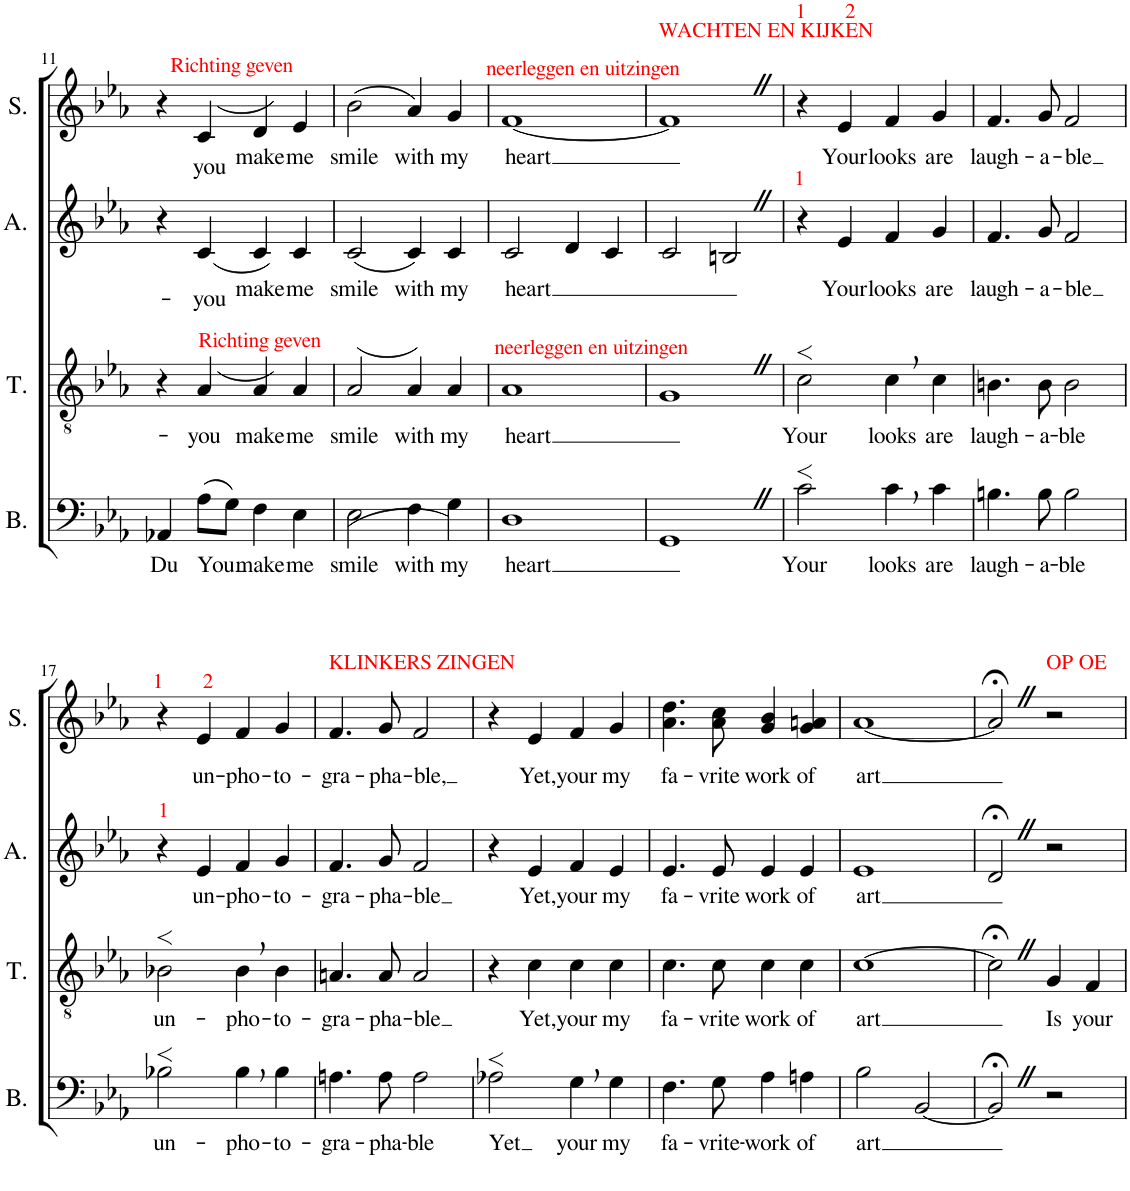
**kern	**text	**kern	**text	**kern	**text	**kern	**text
*part4	*part4	*part3	*part3	*part2	*part2	*part1	*part1
*staff4	*staff4	*staff3	*staff3	*staff2	*staff2	*staff1	*staff1
*I"Bass	*	*I"Tenor	*	*I"Alto	*	*I"Soprano	*
*I'B.	*	*I'T.	*	*I'A.	*	*I'S.	*
!!LO:PB:g=z
*clefF4	*	*clefGv2	*	*clefG2	*	*clefG2	*
*k[b-e-a-]	*	*k[b-e-a-]	*	*k[b-e-a-]	*	*k[b-e-a-]	*
*M4/4	*	*M4/4	*	*M4/4	*	*M4/4	*
=11	=11	=11	=11	=11	=11	=11	=11
!	!LO:LY:b	!	!	!	!	!	!
4AA-X/	Du	4r	.	4r	.	4r	.
!	!	!	!	!	!	!LO:TX:a:color=#FF0000:t=Richting geven	!
!	!	!LO:TX:a:color=#FF0000:t=Richting geven	!	!	!	!	!
!	!LO:LY:b	!	!LO:LY:b	!	!LO:LY:b	!	!LO:LY:b
(8A-\L	You	(4A-/	-you	(4c/	-you	(4c/	you
8G\J)	.	.	.	.	.	.	.
!	!LO:LY:b	!	!LO:LY:b	!	!LO:LY:b	!	!LO:LY:b
4F\	make	4A-/)	make	4c/)	make	4d/)	make
!	!LO:LY:b	!	!LO:LY:b	!	!LO:LY:b	!	!LO:LY:b
4E-\	me	4A-/	me	4c/	me	4e-/	me
=12	=12	=12	=12	=12	=12	=12	=12
!	!LO:LY:b	!	!LO:LY:b	!	!LO:LY:b	!	!LO:LY:b
(2E-\	smile	(2A-/	smile	(2c/	smile	(2b-\	smile
!	!	!	!	!	!	!LO:TX:a:color=#FF0000:t=neerleggen en uitzingen	!
!	!LO:LY:b	!	!LO:LY:b	!	!LO:LY:b	!	!LO:LY:b
4F\	with	4A-/)	with	4c/)	with	4a-/)	with
!	!LO:LY:b	!	!LO:LY:b	!	!LO:LY:b	!	!LO:LY:b
4G\)	my	4A-/	my	4c/	my	4g/	my
=13	=13	=13	=13	=13	=13	=13	=13
!	!	!LO:TX:a:color=#FF0000:t=neerleggen en uitzingen	!	!	!	!	!
!	!LO:LY:b	!	!LO:LY:b	!	!LO:LY:b	!	!LO:LY:b
1D	heart	1A-	-heart	2c/	-heart	[1f	-heart
.	.	.	.	4d/	.	.	.
.	.	.	.	4c/	.	.	.
=14	=14	=14	=14	=14	=14	=14	=14
!	!	!	!	!	!	!LO:TX:a:color=#FF0000:t=WACHTEN EN KIJKEN	!
1GGZ	.	1GZ	.	2c/	.	1fZ]	.
.	.	.	.	2BnZ/	.	.	.
=15	=15	=15	=15	=15	=15	=15	=15
!	!	!	!	!	!	!LO:TX:a:color=#FF0000:t=1	!
!	!	!	!	!LO:TX:a:color=#FF0000:t=1	!	!	!
!	!LO:LY:b	!	!LO:LY:b	!	!	!	!
2c>\	Your	2c>\	Your	4r	.	4r	.
!	!	!	!	!	!	!LO:TX:a:color=#FF0000:t=2	!
!	!	!	!	!	!LO:LY:b	!	!LO:LY:b
.	.	.	.	4e-/	Your	4e-/	Your
!	!LO:LY:b	!	!LO:LY:b	!	!LO:LY:b	!	!LO:LY:b
4c,\	looks	4c,\	looks	4f/	looks	4f/	looks
!	!LO:LY:b	!	!LO:LY:b	!	!LO:LY:b	!	!LO:LY:b
4c\	are	4c\	are	4g/	are	4g/	are
=16	=16	=16	=16	=16	=16	=16	=16
!	!LO:LY:b	!	!LO:LY:b	!	!LO:LY:b	!	!LO:LY:b
4.Bn\	laugh-	4.Bn\	laugh-	4.f/	laugh-	4.f/	laugh-
!	!LO:LY:b	!	!LO:LY:b	!	!LO:LY:b	!	!LO:LY:b
8B\	-a-	8B\	-a-	8g/	-a-	8g/	a-
!	!LO:LY:b	!	!LO:LY:b	!	!LO:LY:b	!	!LO:LY:b
2B\	-ble	2B\	-ble	2f/	-ble	2f/	-ble
!!LO:LB:g=z
=17	=17	=17	=17	=17	=17	=17	=17
!	!	!	!	!	!	!LO:TX:a:color=#FF0000:t=1	!
!	!	!	!	!LO:TX:a:color=#FF0000:t=1	!	!	!
!	!LO:LY:b	!	!LO:LY:b	!	!	!	!
2B-X>\	un-	2B-X>\	un-	4r	.	4r	.
!	!	!	!	!	!	!LO:TX:a:color=#FF0000:t=2	!
!	!	!	!	!	!LO:LY:b	!	!LO:LY:b
.	.	.	.	4e-/	un-	4e-/	un-
!	!LO:LY:b	!	!LO:LY:b	!	!LO:LY:b	!	!LO:LY:b
4B-,\	-pho-	4B-,\	-pho-	4f/	-pho-	4f/	-pho-
!	!LO:LY:b	!	!LO:LY:b	!	!LO:LY:b	!	!LO:LY:b
4B-\	-to-	4B-\	-to-	4g/	-to-	4g/	-to-
=18	=18	=18	=18	=18	=18	=18	=18
!	!	!	!	!	!	!LO:TX:a:color=#FF0000:t=KLINKERS ZINGEN	!
!	!LO:LY:b	!	!LO:LY:b	!	!LO:LY:b	!	!LO:LY:b
4.An\	-gra-	4.An/	-gra-	4.f/	-gra-	4.f/	-gra-
!	!LO:LY:b	!	!LO:LY:b	!	!LO:LY:b	!	!LO:LY:b
8A\	-pha-	8A/	-pha-	8g/	-pha-	8g/	-pha-
!	!LO:LY:b	!	!LO:LY:b	!	!LO:LY:b	!	!LO:LY:b
2A\	-ble	2A/	-ble	2f/	-ble	2f/	-ble,
=19	=19	=19	=19	=19	=19	=19	=19
!	!LO:LY:b	!	!	!	!	!	!
2A-X>\	Yet	4r	.	4r	.	4r	.
!	!	!	!LO:LY:b	!	!LO:LY:b	!	!LO:LY:b
.	.	4c\	Yet,	4e-/	Yet,	4e-/	Yet,
!	!LO:LY:b	!	!LO:LY:b	!	!LO:LY:b	!	!LO:LY:b
4G,\	your	4c\	your	4f/	your	4f/	your
!	!LO:LY:b	!	!LO:LY:b	!	!LO:LY:b	!	!LO:LY:b
4G\	my	4c\	my	4e-/	my	4g/	my
=20	=20	=20	=20	=20	=20	=20	=20
!	!LO:LY:b	!	!LO:LY:b	!	!LO:LY:b	!	!LO:LY:b
4.F\	fa-	4.c\	fa-	4.e-/	fa-	4.a-\ 4.dd\	fa-
!	!LO:LY:b	!	!LO:LY:b	!	!LO:LY:b	!	!LO:LY:b
8G\	-vrite-	8c\	-vrite	8e-/	-vrite	8a-\ 8cc\	-vrite
!	!LO:LY:b	!	!LO:LY:b	!	!LO:LY:b	!	!LO:LY:b
4A-\	-work	4c\	work	4e-/	work	4g/ 4b-/	work
!	!LO:LY:b	!	!LO:LY:b	!	!LO:LY:b	!	!LO:LY:b
4An\	of	4c\	of	4e-/	of	4g/ 4an/	of
=21	=21	=21	=21	=21	=21	=21	=21
!	!LO:LY:b	!	!LO:LY:b	!	!LO:LY:b	!	!LO:LY:b
2B-\	art	[1c	art	1e-	art	[1a-	art
[2BB-/	.	.	.	.	.	.	.
=22	=22	=22	=22	=22	=22	=22	=22
2BB-;<Z/]	.	2c;<Z\]	.	2d;<Z/	.	2a-;<Z/]	.
!	!	!	!	!	!	!LO:TX:a:color=#FF0000:t=OP OE	!
!	!	!	!LO:LY:b	!	!	!	!
2r	.	4G/	Is	2r	.	2r	.
!	!	!	!LO:LY:b	!	!	!	!
.	.	4F/	your	.	.	.	.
=	=	=	=	=	=	=	=
*-	*-	*-	*-	*-	*-	*-	*-
